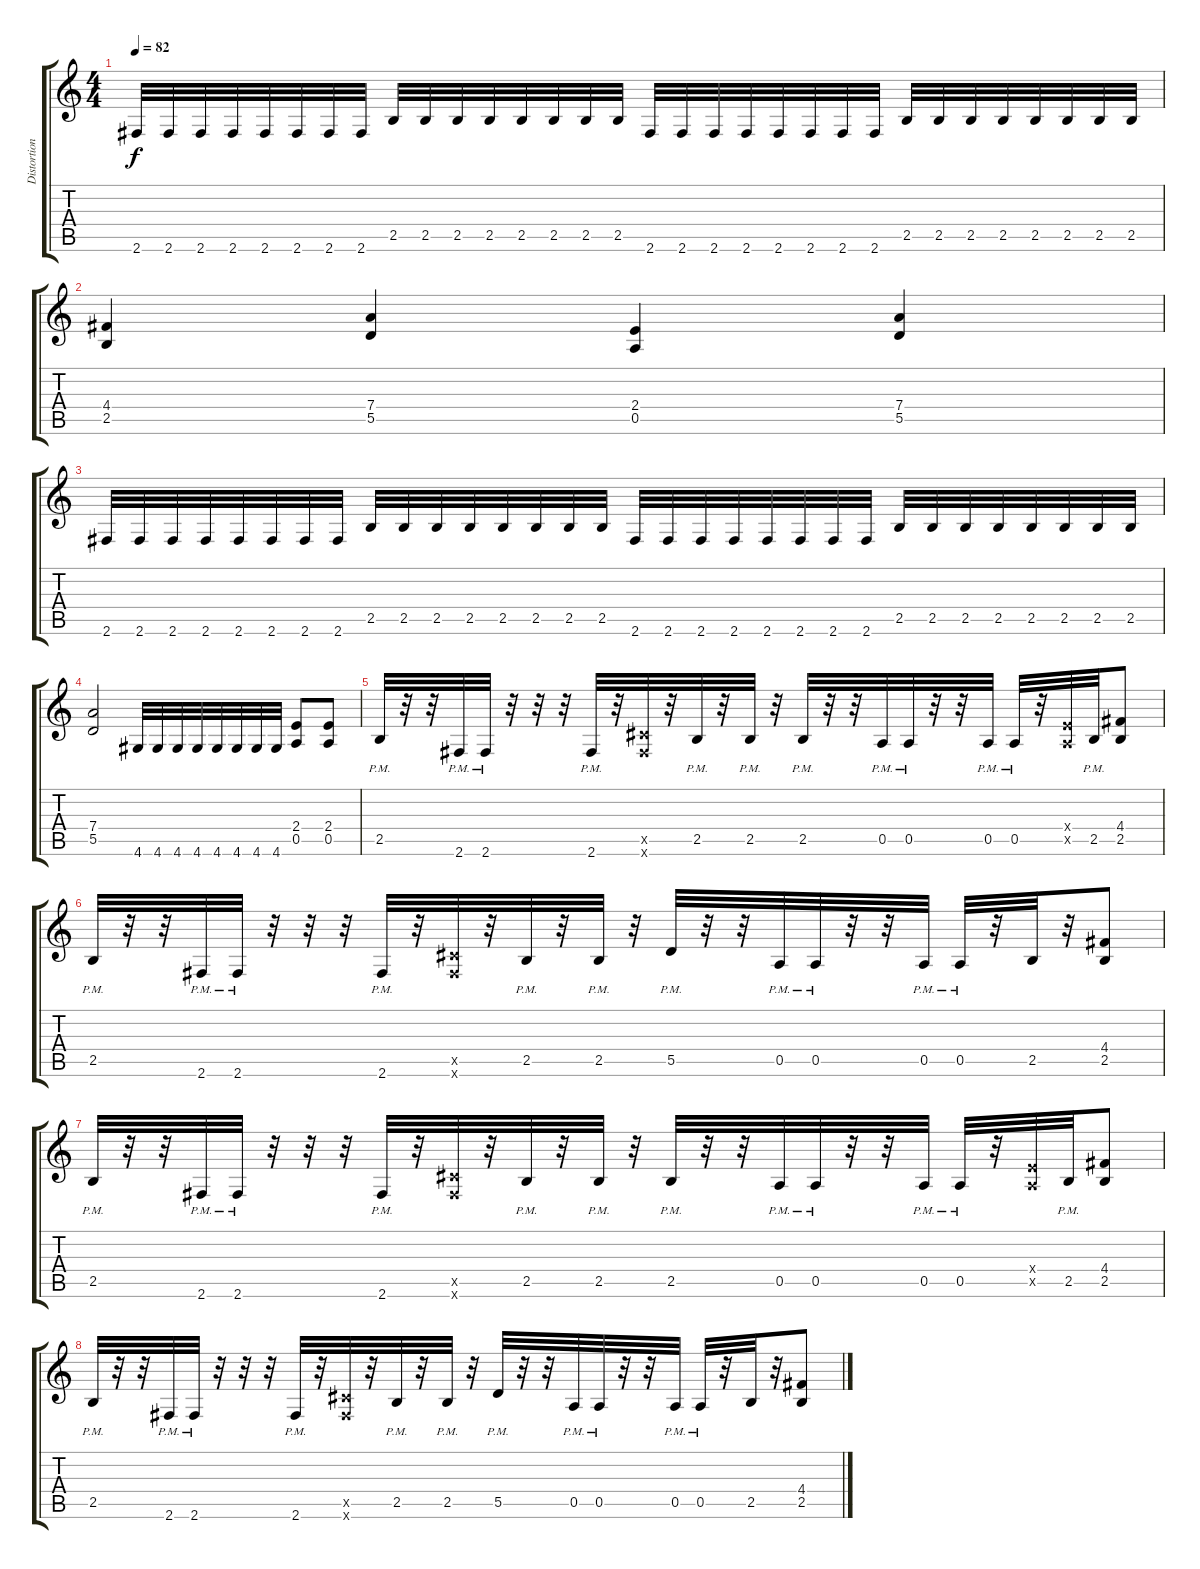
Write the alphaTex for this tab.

\track ("Distortion Rhythm" "Distortion") {instrument distortionguitar}
\staff {score tabs}
\tuning (E4 B3 G3 D3 A2 E2) {hide}
\ts (4 4)
\tempo 82
\clef g2
\ks c
2.6.32{dy f} 2.6.32 2.6.32 2.6.32 2.6.32 2.6.32 2.6.32 2.6.32 2.5.32 2.5.32 2.5.32 2.5.32 2.5.32 2.5.32 2.5.32 2.5.32 2.6.32 2.6.32 2.6.32 2.6.32 2.6.32 2.6.32 2.6.32 2.6.32 2.5.32 2.5.32 2.5.32 2.5.32 2.5.32 2.5.32 2.5.32 2.5.32 |
(4.4 2.5).4 (7.4 5.5).4 (2.4 0.5).4 (7.4 5.5).4 |
2.6.32 2.6.32 2.6.32 2.6.32 2.6.32 2.6.32 2.6.32 2.6.32 2.5.32 2.5.32 2.5.32 2.5.32 2.5.32 2.5.32 2.5.32 2.5.32 2.6.32 2.6.32 2.6.32 2.6.32 2.6.32 2.6.32 2.6.32 2.6.32 2.5.32 2.5.32 2.5.32 2.5.32 2.5.32 2.5.32 2.5.32 2.5.32 |
(7.4 5.5).2 4.6.32 4.6.32 4.6.32 4.6.32 4.6.32 4.6.32 4.6.32 4.6.32 (2.4 0.5).8 (2.4 0.5).8 |
2.5{pm}.32{volume 10} r.32 r.32 2.6{pm}.32 2.6{pm}.32 r.32 r.32 r.32 2.6{pm}.32 r.32 (4.5{x} 2.6{x}).32 r.32 2.5{pm}.32 r.32 2.5{pm}.32 r.32 2.5{pm}.32 r.32 r.32 0.5{pm}.32 0.5{pm}.32 r.32 r.32 0.5{pm}.32 0.5{pm}.32 r.32 (2.4{x} 0.5{x}).32 2.5{pm}.32 (4.4 2.5).8 |
2.5{pm}.32 r.32 r.32 2.6{pm}.32 2.6{pm}.32 r.32 r.32 r.32 2.6{pm}.32 r.32 (4.5{x} 2.6{x}).32 r.32 2.5{pm}.32 r.32 2.5{pm}.32 r.32 5.5{pm}.32 r.32 r.32 0.5{pm}.32 0.5{pm}.32 r.32 r.32 0.5{pm}.32 0.5{pm}.32 r.32 2.5.32 r.32 (4.4 2.5).8 |
2.5{pm}.32 r.32 r.32 2.6{pm}.32 2.6{pm}.32 r.32 r.32 r.32 2.6{pm}.32 r.32 (4.5{x} 2.6{x}).32 r.32 2.5{pm}.32 r.32 2.5{pm}.32 r.32 2.5{pm}.32 r.32 r.32 0.5{pm}.32 0.5{pm}.32 r.32 r.32 0.5{pm}.32 0.5{pm}.32 r.32 (2.4{x} 0.5{x}).32 2.5{pm}.32 (4.4 2.5).8 |
2.5{pm}.32 r.32 r.32 2.6{pm}.32 2.6{pm}.32 r.32 r.32 r.32 2.6{pm}.32 r.32 (4.5{x} 2.6{x}).32 r.32 2.5{pm}.32 r.32 2.5{pm}.32 r.32 5.5{pm}.32 r.32 r.32 0.5{pm}.32 0.5{pm}.32 r.32 r.32 0.5{pm}.32 0.5{pm}.32 r.32 2.5.32 r.32 (4.4 2.5).8
